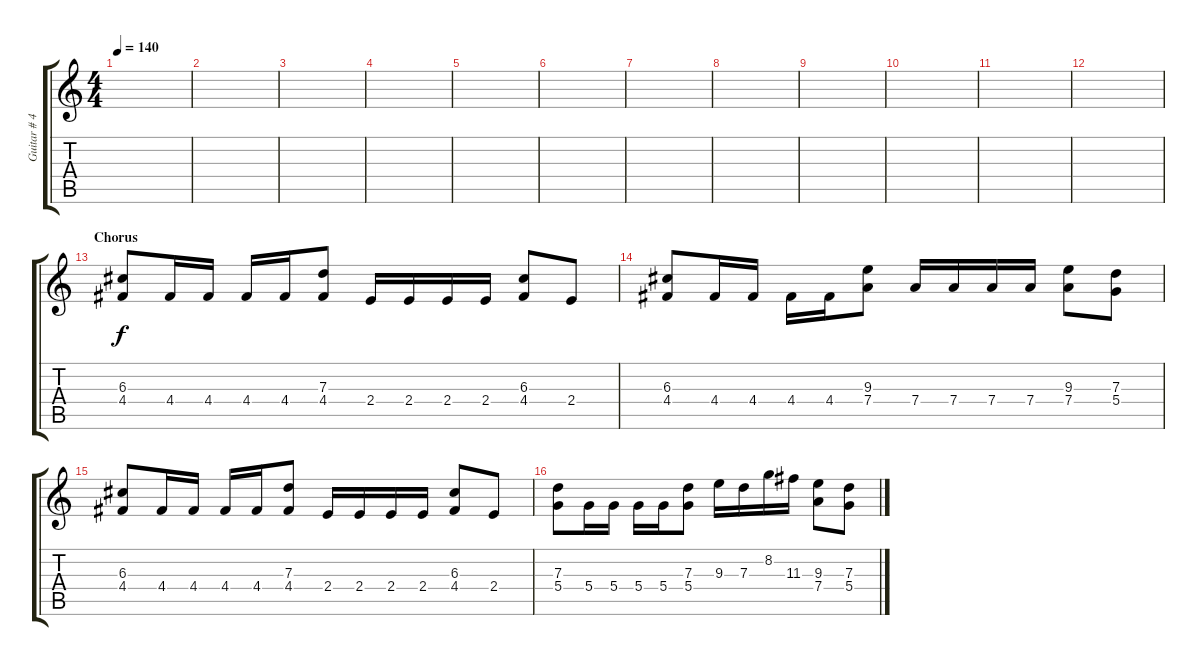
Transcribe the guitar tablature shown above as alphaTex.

\track ("Guitar # 4 - Overdriven Guitar" "Guitar # 4") {instrument overdrivenguitar}
\staff {score tabs}
\tuning (E4 B3 G3 D3 A2 E2) {hide}
\ts (4 4)
\tempo 140
\clef g2
\ks c
|
|
|
|
|
|
|
|
|
|
|
|
\section ("" "Chorus")
(6.3 4.4).8{balance 2} 4.4.16 4.4.16 4.4.16 4.4.16 (7.3 4.4).8 2.4.16 2.4.16 2.4.16 2.4.16 (6.3 4.4).8 2.4.8 |
(6.3 4.4).8 4.4.16 4.4.16 4.4.16 4.4.16 (9.3 7.4).8 7.4.16 7.4.16 7.4.16 7.4.16 (9.3 7.4).8 (7.3 5.4).8 |
(6.3 4.4).8 4.4.16 4.4.16 4.4.16 4.4.16 (7.3 4.4).8 2.4.16 2.4.16 2.4.16 2.4.16 (6.3 4.4).8 2.4.8 |
(7.3 5.4).8 5.4.16 5.4.16 5.4.16 5.4.16 (7.3 5.4).8 9.3.16 7.3.16 8.2.16 11.3.16 (9.3 7.4).8 (7.3 5.4).8
